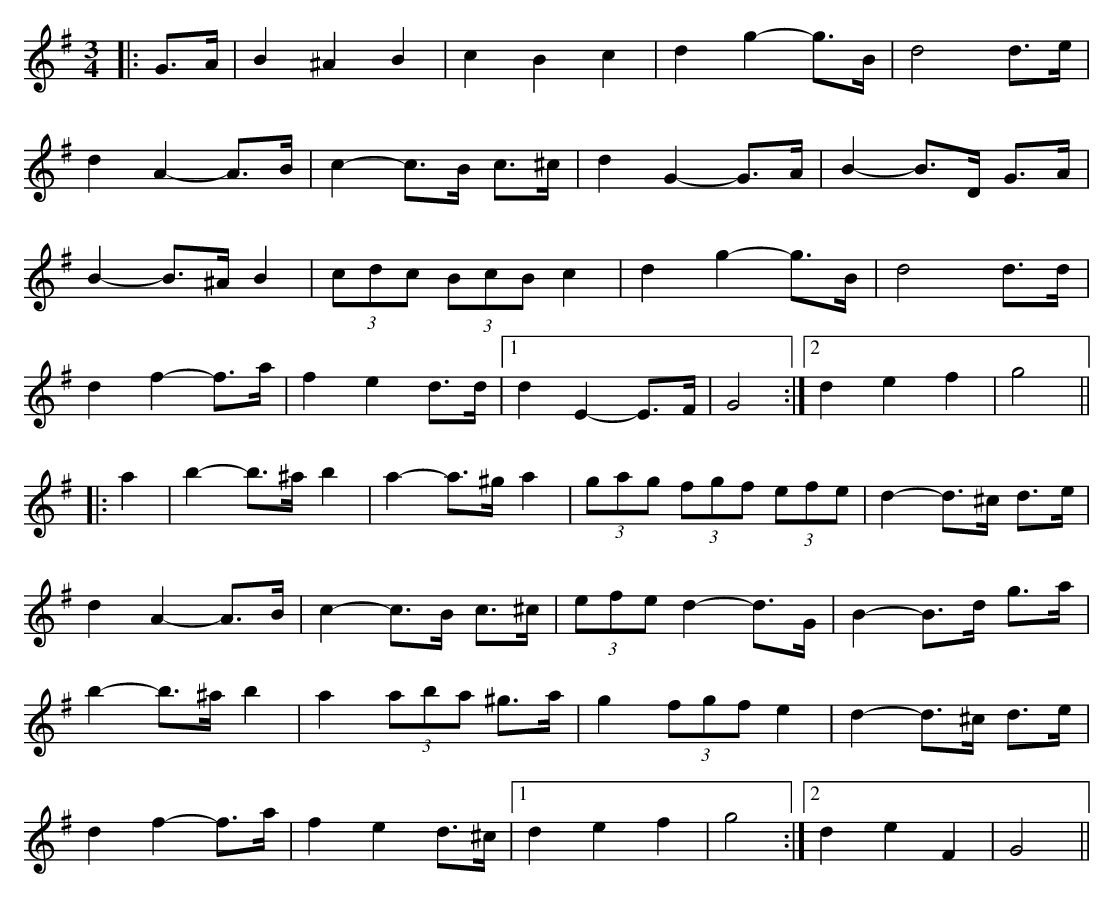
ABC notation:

X:1
M:3/4
K:G
|:G>A|B2 ^A2 B2|c2 B2 c2|d2 g2- g>B|d4 d>e|
d2 A2- A>B|c2- c>B c>^c|d2 G2- G>A|B2- B>D G>A|
B2- B>^A B2|(3cdc (3BcB c2|d2 g2- g>B|d4 d>d|
d2 f2- f>a|f2 e2 d>d|1 d2 E2- E>F|G4:|2 d2 e2 f2|g4||
|:a2|b2- b>^a b2|a2- a>^g a2|(3gag (3fgf (3efe|d2- d>^c d>e|
d2 A2- A>B|c2- c>B c>^c|(3efe d2- d>G|B2- B>d g>a|
b2- b>^a b2|a2 (3aba ^g>a|g2 (3fgf e2|d2- d>^c d>e|
d2 f2- f>a|f2 e2 d>^c|1 d2 e2 f2|g4:|2 d2 e2 F2|G4||
